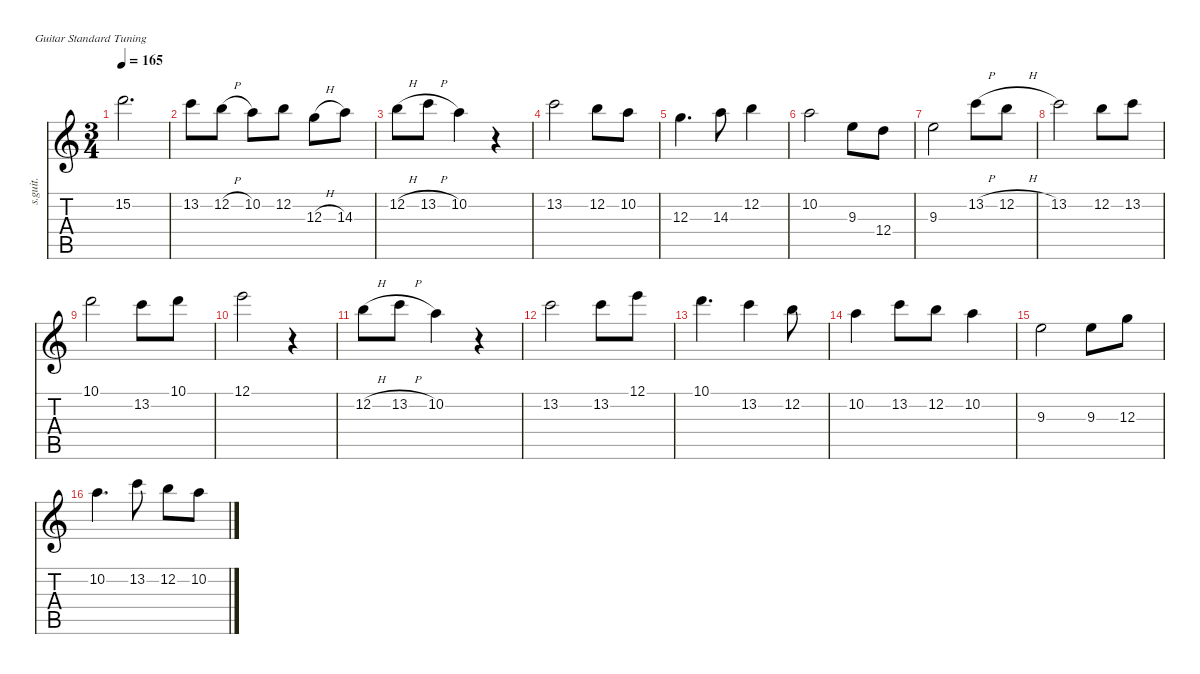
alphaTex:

\defaultSystemsLayout 4
\hideDynamics
\bracketExtendMode nobrackets
\otherSystemsTrackNameOrientation horizontal
\track ("Acoustic 2" "s.guit.") {instrument acousticguitarsteel}
\staff {score tabs}
\tuning (E4 B3 G3 D3 A2 E2)
\ts (3 4)
\tempo 165
\clef g2
\ks c
15.2.2{d dy f} |
13.2.8 12.2{h}.8 10.2.8 12.2.8 12.3{h}.8 14.3.8 |
12.2{h}.8 13.2{h}.8 10.2.4 r.4 |
13.2.2 12.2.8 10.2.8 |
12.3.4{d} 14.3.8 12.2.4 |
10.2.2 9.3.8 12.4.8 |
9.3.2 13.2{h}.8 12.2{h}.8 |
13.2.2 12.2.8 13.2.8 |
10.1.2 13.2.8 10.1.8 |
12.1.2 r.4 |
12.2{h}.8 13.2{h}.8 10.2.4 r.4 |
13.2.2 13.2.8 12.1.8 |
10.1.4{d} 13.2.4 12.2.8 |
10.2.4 13.2.8 12.2.8 10.2.4 |
9.3.2 9.3.8 12.3.8 |
10.2.4{d} 13.2.8 12.2.8 10.2.8
